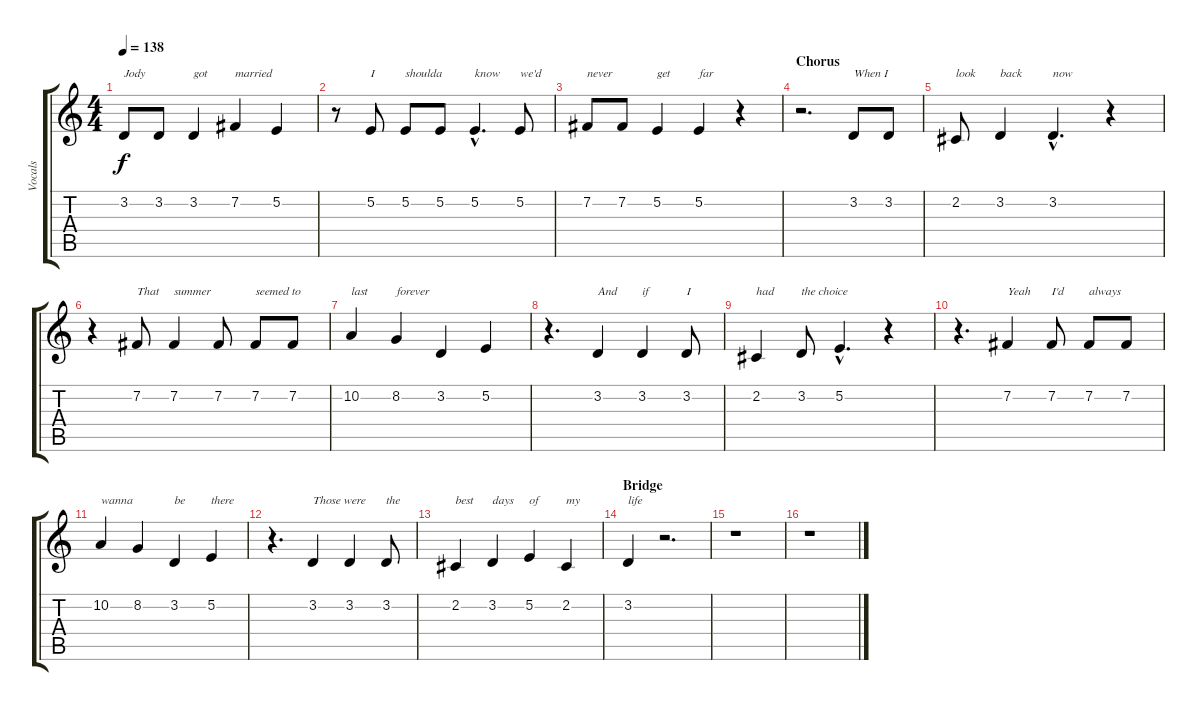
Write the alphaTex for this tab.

\track ("Vocals" "Vocals") {instrument altosax}
\staff {score tabs}
\tuning (E4 B3 G3 D3 A2 E2) {hide}
\ts (4 4)
\tempo 138
\clef g2
\ks c
3.2.8{txt "Jody" dy f} 3.2.8 3.2.4{txt "got"} 7.2.4{txt "married"} 5.2.4 |
r.8 5.2.8{txt "I"} 5.2.8{txt "shoulda"} 5.2.8 5.2{hac}.4{d txt "know"} 5.2.8{txt "we'd"} |
7.2.8{txt "never"} 7.2.8 5.2.4{txt "get"} 5.2.4{txt "far"} r.4 |
\section ("" "Chorus")
r.2{d} 3.2.8{txt "When I"} 3.2.8 |
2.2.8{txt "look"} 3.2.4{txt "back"} 3.2{hac}.4{d txt "now"} r.4 |
r.4 7.2.8{txt "That"} 7.2.4{txt "summer"} 7.2.8 7.2.8{txt "seemed to"} 7.2.8 |
10.2.4{txt "last"} 8.2.4{txt "forever"} 3.2.4 5.2.4 |
r.4{d} 3.2.4{txt "And"} 3.2.4{txt "if"} 3.2.8{txt "I"} |
2.2.4{txt "had"} 3.2.8{txt "the choice"} 5.2{hac}.4{d} r.4 |
r.4{d} 7.2.4{txt "Yeah"} 7.2.8{txt "I'd"} 7.2.8{txt "always"} 7.2.8 |
10.2.4{txt "wanna"} 8.2.4 3.2.4{txt "be"} 5.2.4{txt "there"} |
r.4{d} 3.2.4{txt "Those were"} 3.2.4 3.2.8{txt "the"} |
2.2.4{txt "best"} 3.2.4{txt "days"} 5.2.4{txt "of"} 2.2.4{txt "my"} |
\section ("" "Bridge")
3.2.4{txt "life"} r.2{d} |
r.1 |
r.1
